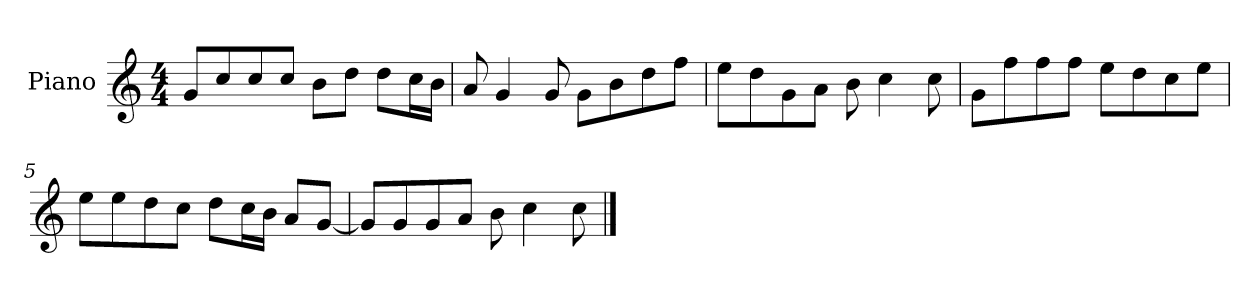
**kern
*part1
*staff1
*I"Piano
*I'P-no
*clefG2
*k[]
*M4/4
*MM90
=1
8g/L
8cc/
8cc/
8cc/J
8b\L
8dd\J
8dd\L
16cc\L
16b\JJ
=2
8a/
4g/
8g/
8g\L
8b\
8dd\
8ff\J
=3
8ee\L
8dd\
8g\
8a\J
8b\
4cc\
8cc\
=4
8g\L
8ff\
8ff\
8ff\J
8ee\L
8dd\
8cc\
8ee\J
=5
8ee\L
8ee\
8dd\
8cc\J
8dd\L
16cc\L
16b\JJ
8a/L
[8g/J
!!LO:LB:g=z
=6
8g/L]
8g/
8g/
8a/J
8b\
4cc\
8cc\
==
*-
